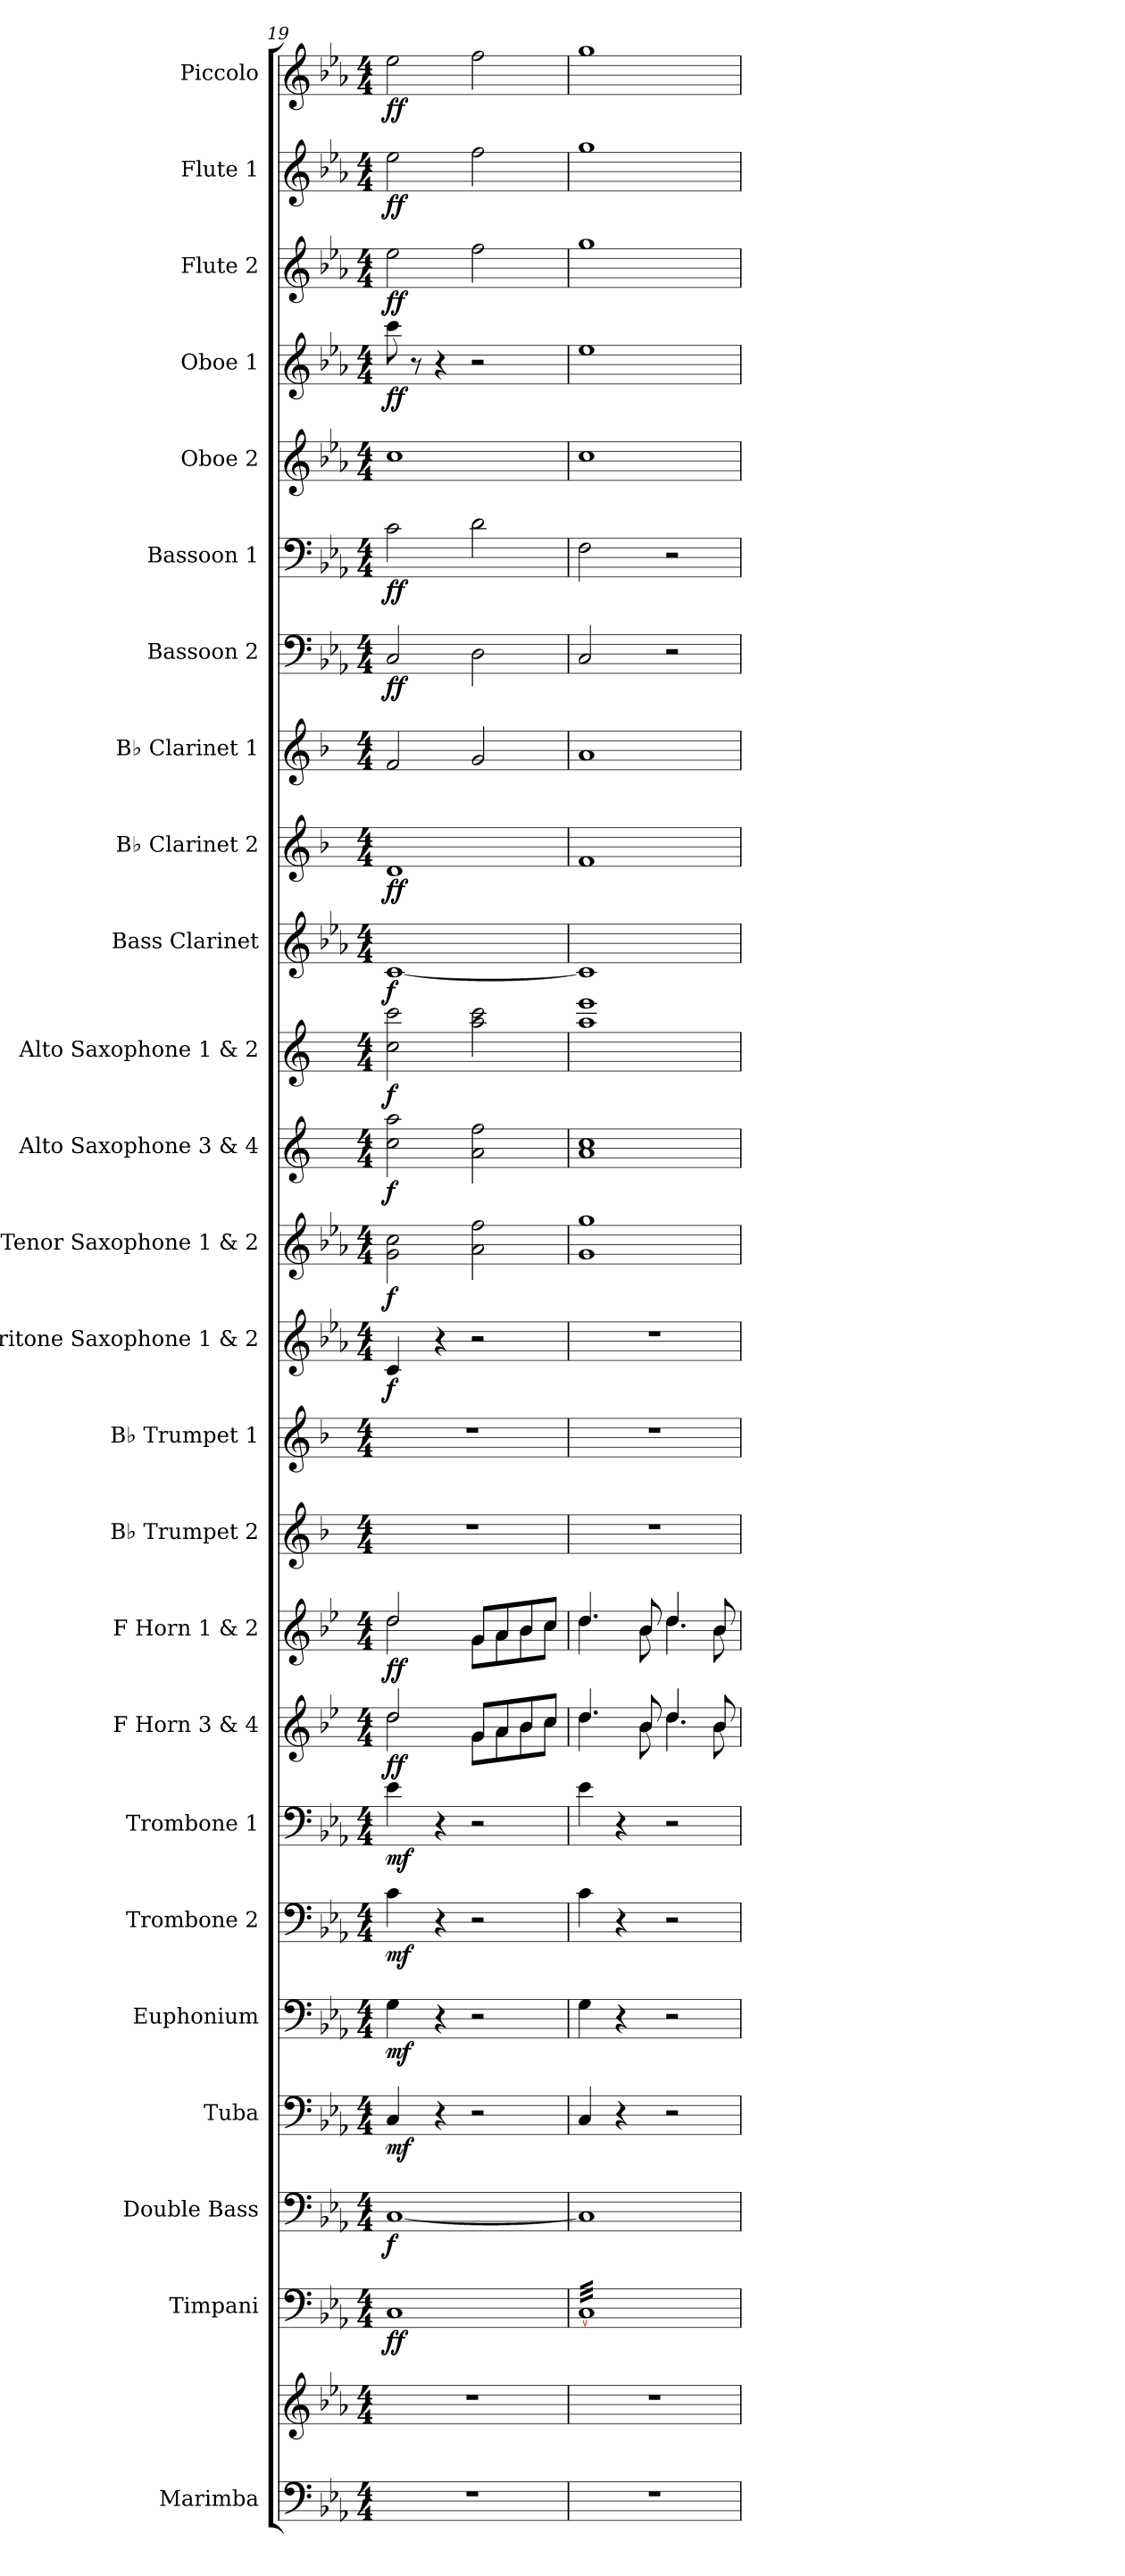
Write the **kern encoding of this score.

**kern	**kern	**kern	**dynam	**kern	**dynam	**kern	**dynam	**kern	**dynam	**kern	**dynam	**kern	**dynam	**kern	**dynam	**kern	**dynam	**kern	**kern	**kern	**dynam	**kern	**dynam	**kern	**dynam	**kern	**dynam	**kern	**dynam	**kern	**dynam	**kern	**kern	**dynam	**kern	**dynam	**kern	**kern	**dynam	**kern	**dynam	**kern	**dynam	**kern	**dynam
*part25	*part25	*part24	*part24	*part23	*part23	*part22	*part22	*part21	*part21	*part20	*part20	*part19	*part19	*part18	*part18	*part17	*part17	*part16	*part15	*part14	*part14	*part13	*part13	*part12	*part12	*part11	*part11	*part10	*part10	*part9	*part9	*part8	*part7	*part7	*part6	*part6	*part5	*part4	*part4	*part3	*part3	*part2	*part2	*part1	*part1
*staff26	*staff25	*staff24	*staff24	*staff23	*staff23	*staff22	*staff22	*staff21	*staff21	*staff20	*staff20	*staff19	*staff19	*staff18	*staff18	*staff17	*staff17	*staff16	*staff15	*staff14	*staff14	*staff13	*staff13	*staff12	*staff12	*staff11	*staff11	*staff10	*staff10	*staff9	*staff9	*staff8	*staff7	*staff7	*staff6	*staff6	*staff5	*staff4	*staff4	*staff3	*staff3	*staff2	*staff2	*staff1	*staff1
*I"Marimba	*	*I"Timpani	*	*I"Double Bass	*	*I"Tuba	*	*I"Euphonium	*	*I"Trombone 2	*	*I"Trombone 1	*	*I"F Horn 3 &amp; 4	*	*I"F Horn 1 &amp; 2	*	*I"B♭ Trumpet 2	*I"B♭ Trumpet 1	*I"Baritone Saxophone 1 &amp; 2	*	*I"Tenor Saxophone 1 &amp; 2	*	*I"Alto Saxophone 3 &amp; 4	*	*I"Alto Saxophone 1 &amp; 2	*	*I"Bass Clarinet	*	*I"B♭ Clarinet 2	*	*I"B♭ Clarinet 1	*I"Bassoon 2	*	*I"Bassoon 1	*	*I"Oboe 2	*I"Oboe 1	*	*I"Flute 2	*	*I"Flute 1	*	*I"Piccolo	*
*I'Mrm.	*	*I'Timp.	*	*I'Db.	*	*I'Tba.	*	*I'Euph.	*	*I'Tbn. 2	*	*I'Tbn. 1	*	*I'F Hn. 3 4	*	*I'F Hn. 1 2	*	*I'B♭ Tpt. 2	*I'B♭ Tpt. 1	*I'Bar. Sax. 1 2	*	*I'T. Sax. 1 2	*	*I'A. Sax. 3 4	*	*I'A. Sax. 1 2	*	*I'B. Cl.	*	*I'B♭ Cl. 2	*	*I'B♭ Cl. 1	*I'Bsn. 2	*	*I'Bsn. 1	*	*I'Ob. 2	*I'Ob. 1	*	*I'Fl. 2	*	*I'Fl. 1	*	*I'Picc.	*
*clefF4	*clefG2	*clefF4	*	*clefF4	*	*clefF4	*	*clefF4	*	*clefF4	*	*clefF4	*	*clefG2	*	*clefG2	*	*clefG2	*clefG2	*clefG2	*	*clefG2	*	*clefG2	*	*clefG2	*	*clefG2	*	*clefG2	*	*clefG2	*clefF4	*	*clefF4	*	*clefG2	*clefG2	*	*clefG2	*	*clefG2	*	*clefG2	*
*	*	*	*	*ITrd7c12	*	*	*	*	*	*	*	*	*	*ITrd4c7	*	*ITrd4c7	*	*ITrd1c2	*ITrd1c2	*ITrd12c21	*	*ITrd8c14	*	*ITrd5c9	*	*ITrd5c9	*	*ITrd8c14	*	*ITrd1c2	*	*ITrd1c2	*	*	*	*	*	*	*	*	*	*	*	*ITrd-7c-12	*
*k[b-e-a-]	*k[b-e-a-]	*k[b-e-a-]	*	*k[b-e-a-]	*	*k[b-e-a-]	*	*k[b-e-a-]	*	*k[b-e-a-]	*	*k[b-e-a-]	*	*k[b-e-a-]	*	*k[b-e-a-]	*	*k[b-e-a-]	*k[b-e-a-]	*k[b-e-a-]	*	*k[b-e-a-]	*	*k[b-e-a-]	*	*k[b-e-a-]	*	*k[b-e-a-]	*	*k[b-e-a-]	*	*k[b-e-a-]	*k[b-e-a-]	*	*k[b-e-a-]	*	*k[b-e-a-]	*k[b-e-a-]	*	*k[b-e-a-]	*	*k[b-e-a-]	*	*k[b-e-a-]	*
*M4/4	*M4/4	*M4/4	*	*M4/4	*	*M4/4	*	*M4/4	*	*M4/4	*	*M4/4	*	*M4/4	*	*M4/4	*	*M4/4	*M4/4	*M4/4	*	*M4/4	*	*M4/4	*	*M4/4	*	*M4/4	*	*M4/4	*	*M4/4	*M4/4	*	*M4/4	*	*M4/4	*M4/4	*	*M4/4	*	*M4/4	*	*M4/4	*
=19	=19	=19	=19	=19	=19	=19	=19	=19	=19	=19	=19	=19	=19	=19	=19	=19	=19	=19	=19	=19	=19	=19	=19	=19	=19	=19	=19	=19	=19	=19	=19	=19	=19	=19	=19	=19	=19	=19	=19	=19	=19	=19	=19	=19	=19
*	*	*	*	*	*	*	*	*	*	*	*	*	*	*^	*	*^	*	*	*	*	*	*	*	*	*	*	*	*	*	*	*	*	*	*	*	*	*	*	*	*	*	*	*	*	*
!	!	!	!LO:DY:b	!	!LO:DY:b	!	!LO:DY:b	!	!LO:DY:b	!	!LO:DY:b	!	!LO:DY:b	!	!	!LO:DY:b	!	!	!LO:DY:b	!	!	!	!LO:DY:b	!	!LO:DY:b	!	!LO:DY:b	!	!LO:DY:b	!	!LO:DY:b	!	!LO:DY:b	!	!	!LO:DY:b	!	!LO:DY:b	!	!	!LO:DY:b	!	!LO:DY:b	!	!LO:DY:b	!	!LO:DY:b
1r	1r	1C	ff	[1CC	f	4C/	mf	4G\	mf	4c\	mf	4e-\	mf	2g/	2g\	ff	2g/	2g\	ff	1r	1r	4C/	f	2G\ 2c\	f	2e-\ 2cc\	f	2e-\ 2ee-\	f	[1C	f	1c	ff	2e-/	2C/	ff	2c\	ff	1cc	8ccc\	ff	2ee-\	ff	2ee-\	ff	2eee-\	ff
.	.	.	.	.	.	.	.	.	.	.	.	.	.	.	.	.	.	.	.	.	.	.	.	.	.	.	.	.	.	.	.	.	.	.	.	.	.	.	.	8r	.	.	.	.	.	.	.
.	.	.	.	.	.	4r	.	4r	.	4r	.	4r	.	.	.	.	.	.	.	.	.	4r	.	.	.	.	.	.	.	.	.	.	.	.	.	.	.	.	.	4r	.	.	.	.	.	.	.
.	.	.	.	.	.	2r	.	2r	.	2r	.	2r	.	8c\L	8c/L	.	8c\L	8c/L	.	.	.	2r	.	2A-\ 2f\	.	2c\ 2a-\	.	2cc\ 2ee-\	.	.	.	.	.	2f/	2D\	.	2d\	.	.	2r	.	2ff\	.	2ff\	.	2fff\	.
.	.	.	.	.	.	.	.	.	.	.	.	.	.	8d\	8d/	.	8d\	8d/	.	.	.	.	.	.	.	.	.	.	.	.	.	.	.	.	.	.	.	.	.	.	.	.	.	.	.	.	.
.	.	.	.	.	.	.	.	.	.	.	.	.	.	8e-\	8e-/	.	8e-\	8e-/	.	.	.	.	.	.	.	.	.	.	.	.	.	.	.	.	.	.	.	.	.	.	.	.	.	.	.	.	.
.	.	.	.	.	.	.	.	.	.	.	.	.	.	8f\J	8f/J	.	8f\J	8f/J	.	.	.	.	.	.	.	.	.	.	.	.	.	.	.	.	.	.	.	.	.	.	.	.	.	.	.	.	.
=20	=20	=20	=20	=20	=20	=20	=20	=20	=20	=20	=20	=20	=20	=20	=20	=20	=20	=20	=20	=20	=20	=20	=20	=20	=20	=20	=20	=20	=20	=20	=20	=20	=20	=20	=20	=20	=20	=20	=20	=20	=20	=20	=20	=20	=20	=20	=20
*	*	*tremolo	*	*	*	*	*	*	*	*	*	*	*	*	*	*	*	*	*	*	*	*	*	*	*	*	*	*	*	*	*	*	*	*	*	*	*	*	*	*	*	*	*	*	*	*	*
1r	1r	[32CLLL	.	1CC]	.	4C/	.	4G\	.	4c\	.	4e-\	.	4.g/	4.g\	.	4.g/	4.g\	.	1r	1r	1r	.	1G 1g	.	1c 1e-	.	1cc 1gg	.	1C]	.	1e-	.	1g	2C/	.	2F\	.	1cc	1ee-	.	1gg	.	1gg	.	1ggg	.
.	.	32C	.	.	.	.	.	.	.	.	.	.	.	.	.	.	.	.	.	.	.	.	.	.	.	.	.	.	.	.	.	.	.	.	.	.	.	.	.	.	.	.	.	.	.	.	.
.	.	32C	.	.	.	.	.	.	.	.	.	.	.	.	.	.	.	.	.	.	.	.	.	.	.	.	.	.	.	.	.	.	.	.	.	.	.	.	.	.	.	.	.	.	.	.	.
.	.	32C	.	.	.	.	.	.	.	.	.	.	.	.	.	.	.	.	.	.	.	.	.	.	.	.	.	.	.	.	.	.	.	.	.	.	.	.	.	.	.	.	.	.	.	.	.
.	.	32C	.	.	.	.	.	.	.	.	.	.	.	.	.	.	.	.	.	.	.	.	.	.	.	.	.	.	.	.	.	.	.	.	.	.	.	.	.	.	.	.	.	.	.	.	.
.	.	32C	.	.	.	.	.	.	.	.	.	.	.	.	.	.	.	.	.	.	.	.	.	.	.	.	.	.	.	.	.	.	.	.	.	.	.	.	.	.	.	.	.	.	.	.	.
.	.	32C	.	.	.	.	.	.	.	.	.	.	.	.	.	.	.	.	.	.	.	.	.	.	.	.	.	.	.	.	.	.	.	.	.	.	.	.	.	.	.	.	.	.	.	.	.
.	.	32C	.	.	.	.	.	.	.	.	.	.	.	.	.	.	.	.	.	.	.	.	.	.	.	.	.	.	.	.	.	.	.	.	.	.	.	.	.	.	.	.	.	.	.	.	.
.	.	32C	.	.	.	4r	.	4r	.	4r	.	4r	.	.	.	.	.	.	.	.	.	.	.	.	.	.	.	.	.	.	.	.	.	.	.	.	.	.	.	.	.	.	.	.	.	.	.
.	.	32C	.	.	.	.	.	.	.	.	.	.	.	.	.	.	.	.	.	.	.	.	.	.	.	.	.	.	.	.	.	.	.	.	.	.	.	.	.	.	.	.	.	.	.	.	.
.	.	32C	.	.	.	.	.	.	.	.	.	.	.	.	.	.	.	.	.	.	.	.	.	.	.	.	.	.	.	.	.	.	.	.	.	.	.	.	.	.	.	.	.	.	.	.	.
.	.	32C	.	.	.	.	.	.	.	.	.	.	.	.	.	.	.	.	.	.	.	.	.	.	.	.	.	.	.	.	.	.	.	.	.	.	.	.	.	.	.	.	.	.	.	.	.
.	.	32C	.	.	.	.	.	.	.	.	.	.	.	8e-\	8e-/	.	8e-\	8e-/	.	.	.	.	.	.	.	.	.	.	.	.	.	.	.	.	.	.	.	.	.	.	.	.	.	.	.	.	.
.	.	32C	.	.	.	.	.	.	.	.	.	.	.	.	.	.	.	.	.	.	.	.	.	.	.	.	.	.	.	.	.	.	.	.	.	.	.	.	.	.	.	.	.	.	.	.	.
.	.	32C	.	.	.	.	.	.	.	.	.	.	.	.	.	.	.	.	.	.	.	.	.	.	.	.	.	.	.	.	.	.	.	.	.	.	.	.	.	.	.	.	.	.	.	.	.
.	.	32C	.	.	.	.	.	.	.	.	.	.	.	.	.	.	.	.	.	.	.	.	.	.	.	.	.	.	.	.	.	.	.	.	.	.	.	.	.	.	.	.	.	.	.	.	.
.	.	32C	.	.	.	2r	.	2r	.	2r	.	2r	.	4.g\	4.g/	.	4.g\	4.g/	.	.	.	.	.	.	.	.	.	.	.	.	.	.	.	.	2r	.	2r	.	.	.	.	.	.	.	.	.	.
.	.	32C	.	.	.	.	.	.	.	.	.	.	.	.	.	.	.	.	.	.	.	.	.	.	.	.	.	.	.	.	.	.	.	.	.	.	.	.	.	.	.	.	.	.	.	.	.
.	.	32C	.	.	.	.	.	.	.	.	.	.	.	.	.	.	.	.	.	.	.	.	.	.	.	.	.	.	.	.	.	.	.	.	.	.	.	.	.	.	.	.	.	.	.	.	.
.	.	32C	.	.	.	.	.	.	.	.	.	.	.	.	.	.	.	.	.	.	.	.	.	.	.	.	.	.	.	.	.	.	.	.	.	.	.	.	.	.	.	.	.	.	.	.	.
.	.	32C	.	.	.	.	.	.	.	.	.	.	.	.	.	.	.	.	.	.	.	.	.	.	.	.	.	.	.	.	.	.	.	.	.	.	.	.	.	.	.	.	.	.	.	.	.
.	.	32C	.	.	.	.	.	.	.	.	.	.	.	.	.	.	.	.	.	.	.	.	.	.	.	.	.	.	.	.	.	.	.	.	.	.	.	.	.	.	.	.	.	.	.	.	.
.	.	32C	.	.	.	.	.	.	.	.	.	.	.	.	.	.	.	.	.	.	.	.	.	.	.	.	.	.	.	.	.	.	.	.	.	.	.	.	.	.	.	.	.	.	.	.	.
.	.	32C	.	.	.	.	.	.	.	.	.	.	.	.	.	.	.	.	.	.	.	.	.	.	.	.	.	.	.	.	.	.	.	.	.	.	.	.	.	.	.	.	.	.	.	.	.
.	.	32C	.	.	.	.	.	.	.	.	.	.	.	.	.	.	.	.	.	.	.	.	.	.	.	.	.	.	.	.	.	.	.	.	.	.	.	.	.	.	.	.	.	.	.	.	.
.	.	32C	.	.	.	.	.	.	.	.	.	.	.	.	.	.	.	.	.	.	.	.	.	.	.	.	.	.	.	.	.	.	.	.	.	.	.	.	.	.	.	.	.	.	.	.	.
.	.	32C	.	.	.	.	.	.	.	.	.	.	.	.	.	.	.	.	.	.	.	.	.	.	.	.	.	.	.	.	.	.	.	.	.	.	.	.	.	.	.	.	.	.	.	.	.
.	.	32C	.	.	.	.	.	.	.	.	.	.	.	.	.	.	.	.	.	.	.	.	.	.	.	.	.	.	.	.	.	.	.	.	.	.	.	.	.	.	.	.	.	.	.	.	.
.	.	32C	.	.	.	.	.	.	.	.	.	.	.	8e-\	8e-/	.	8e-\	8e-/	.	.	.	.	.	.	.	.	.	.	.	.	.	.	.	.	.	.	.	.	.	.	.	.	.	.	.	.	.
.	.	32C	.	.	.	.	.	.	.	.	.	.	.	.	.	.	.	.	.	.	.	.	.	.	.	.	.	.	.	.	.	.	.	.	.	.	.	.	.	.	.	.	.	.	.	.	.
.	.	32C	.	.	.	.	.	.	.	.	.	.	.	.	.	.	.	.	.	.	.	.	.	.	.	.	.	.	.	.	.	.	.	.	.	.	.	.	.	.	.	.	.	.	.	.	.
.	.	32CJJJ	.	.	.	.	.	.	.	.	.	.	.	.	.	.	.	.	.	.	.	.	.	.	.	.	.	.	.	.	.	.	.	.	.	.	.	.	.	.	.	.	.	.	.	.	.
*	*	*Xtremolo	*	*	*	*	*	*	*	*	*	*	*	*	*	*	*	*	*	*	*	*	*	*	*	*	*	*	*	*	*	*	*	*	*	*	*	*	*	*	*	*	*	*	*	*	*
*	*	*	*	*	*	*	*	*	*	*	*	*	*	*v	*v	*	*	*	*	*	*	*	*	*	*	*	*	*	*	*	*	*	*	*	*	*	*	*	*	*	*	*	*	*	*	*	*
*	*	*	*	*	*	*	*	*	*	*	*	*	*	*	*	*v	*v	*	*	*	*	*	*	*	*	*	*	*	*	*	*	*	*	*	*	*	*	*	*	*	*	*	*	*	*	*
=	=	=	=	=	=	=	=	=	=	=	=	=	=	=	=	=	=	=	=	=	=	=	=	=	=	=	=	=	=	=	=	=	=	=	=	=	=	=	=	=	=	=	=	=	=
*-	*-	*-	*-	*-	*-	*-	*-	*-	*-	*-	*-	*-	*-	*-	*-	*-	*-	*-	*-	*-	*-	*-	*-	*-	*-	*-	*-	*-	*-	*-	*-	*-	*-	*-	*-	*-	*-	*-	*-	*-	*-	*-	*-	*-	*-
